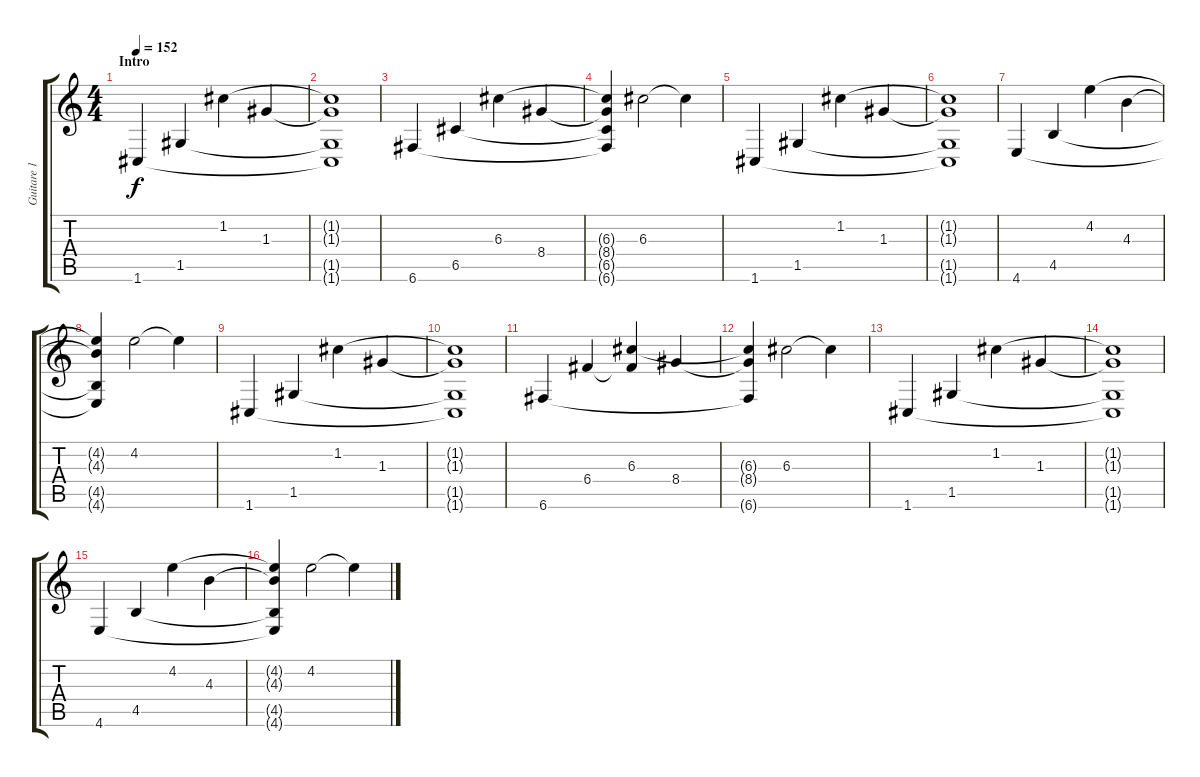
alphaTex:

\track ("Guitare 1" "Guitare 1") {instrument distortionguitar}
\staff {score tabs}
\tuning (Eb4 C4 G3 C3 G2 C2) {hide}
\ts (4 4)
\section ("" "Intro")
\tempo 152
\clef g2
\ks c
1.6.4{dy f instrument distortionguitar} 1.5.4 1.2.4 1.3.4 |
(1.2{t} 1.3{t} 1.5{t} 1.6{t}).1 |
6.6.4 6.5.4 6.3.4 8.4.4 |
(6.3{t} 8.4{t} 6.5{t} 6.6{t}).4 6.3.2 6.3{t}.4 |
1.6.4 1.5.4 1.2.4 1.3.4 |
(1.2{t} 1.3{t} 1.5{t} 1.6{t}).1 |
4.6.4 4.5.4 4.2.4 4.3.4 |
(4.2{t} 4.3{t} 4.5{t} 4.6{t}).4 4.2.2 4.2{t}.4 |
1.6.4 1.5.4 1.2.4 1.3.4 |
(1.2{t} 1.3{t} 1.5{t} 1.6{t}).1 |
6.6.4 6.4.4 (6.3 6.4{t}).4 8.4.4 |
(6.3{t} 8.4{t} 6.6{t}).4 6.3.2 6.3{t}.4 |
1.6.4 1.5.4 1.2.4 1.3.4 |
(1.2{t} 1.3{t} 1.5{t} 1.6{t}).1 |
4.6.4 4.5.4 4.2.4 4.3.4 |
(4.2{t} 4.3{t} 4.5{t} 4.6{t}).4 4.2.2 4.2{t}.4
